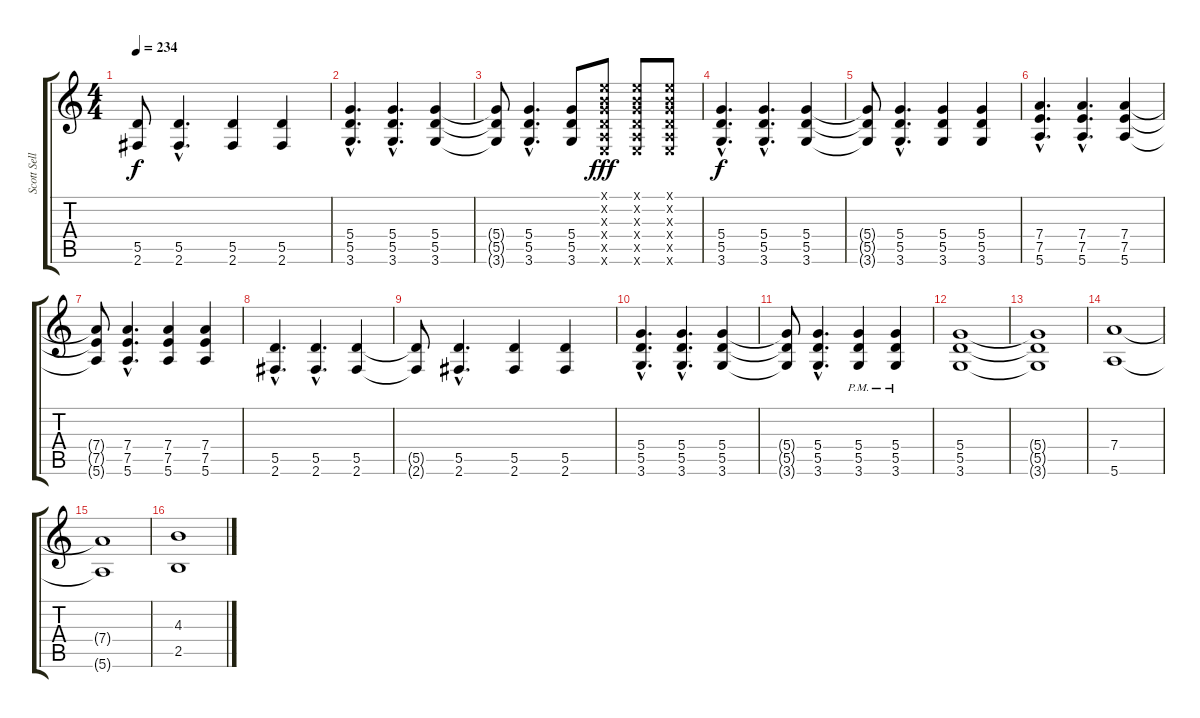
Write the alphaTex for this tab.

\track ("Scott Sellers" "Scott Sell") {instrument distortionguitar}
\staff {score tabs}
\tuning (E4 B3 G3 D3 A2 E2) {hide}
\ts (4 4)
\tempo 234
\clef g2
\ks c
(5.5{t} 2.6{t}).8{dy f} (5.5{hac} 2.6{hac}).4{d} (5.5 2.6).4 (5.5 2.6).4 |
(5.4{hac} 5.5{hac} 3.6{hac}).4{d} (5.4{hac} 5.5{hac} 3.6{hac}).4{d} (5.4 5.5 3.6).4 |
(5.4{t} 5.5{t} 3.6{t}).8 (5.4{hac} 5.5{hac} 3.6{hac}).4{d} (5.4 5.5 3.6).8 (0.1{x} 0.2{x} 0.3{x} 0.4{x} 0.5{x} 0.6{x}).8{dy fff} (0.1{x} 0.2{x} 0.3{x} 0.4{x} 0.5{x} 0.6{x}).8 (0.1{x} 0.2{x} 0.3{x} 0.4{x} 0.5{x} 0.6{x}).8 |
(5.4{hac} 5.5{hac} 3.6{hac}).4{d dy f} (5.4{hac} 5.5{hac} 3.6{hac}).4{d} (5.4 5.5 3.6).4 |
(5.4{t} 5.5{t} 3.6{t}).8 (5.4{hac} 5.5{hac} 3.6{hac}).4{d} (5.4 5.5 3.6).4 (5.4 5.5 3.6).4 |
(7.4{hac} 7.5{hac} 5.6{hac}).4{d} (7.4{hac} 7.5{hac} 5.6{hac}).4{d} (7.4 7.5 5.6).4 |
(7.4{t} 7.5{t} 5.6{t}).8 (7.4{hac} 7.5{hac} 5.6{hac}).4{d} (7.4 7.5 5.6).4 (7.4 7.5 5.6).4 |
(5.5{hac} 2.6{hac}).4{d} (5.5{hac} 2.6{hac}).4{d} (5.5 2.6).4 |
(5.5{t} 2.6{t}).8 (5.5{hac} 2.6{hac}).4{d} (5.5 2.6).4 (5.5 2.6).4 |
(5.4{hac} 5.5{hac} 3.6{hac}).4{d} (5.4{hac} 5.5{hac} 3.6{hac}).4{d} (5.4 5.5 3.6).4 |
(5.4{t} 5.5{t} 3.6{t}).8 (5.4{hac} 5.5{hac} 3.6{hac}).4{d} (5.4{pm} 5.5{pm} 3.6{pm}).4 (5.4{pm} 5.5{pm} 3.6{pm}).4 |
(5.4 5.5 3.6).1 |
(5.4{t} 5.5{t} 3.6{t}).1 |
(7.4 5.6).1 |
(7.4{t} 5.6{t}).1 |
(4.3 2.5).1
